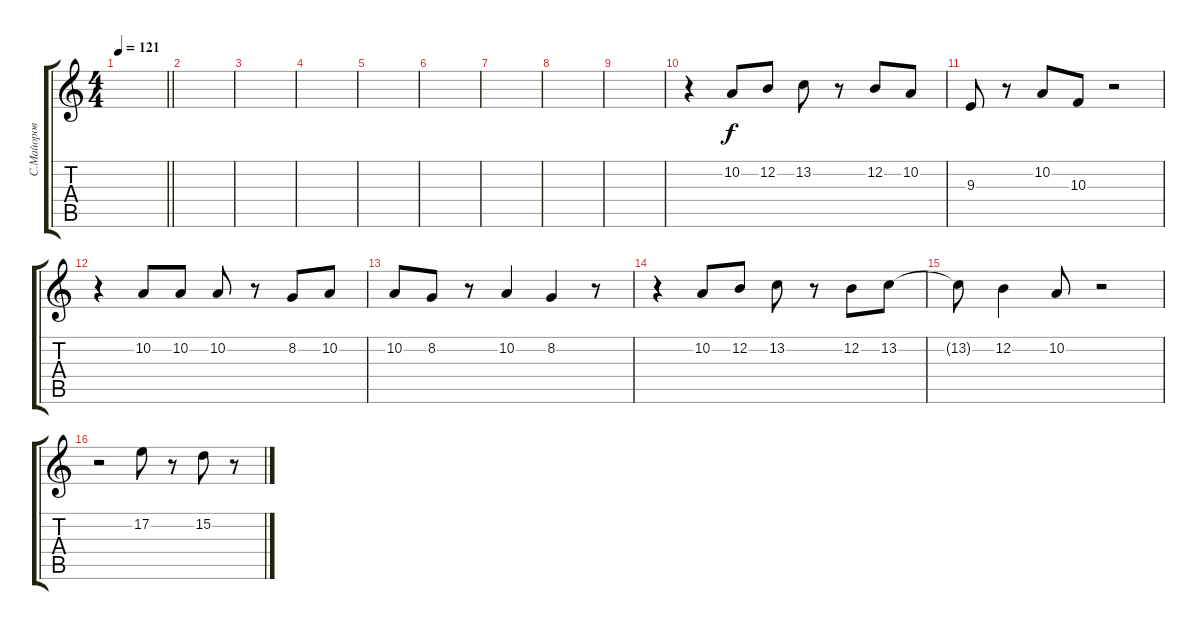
\track ("С.Майоров" "С.Майоров") {instrument tubularbells}
\staff {score tabs}
\tuning (E4 B3 G3 D3 A2 E2) {hide}
\ts (4 4)
\tempo 121
\clef g2
\barLineRight lightlight
\ks c
|
|
|
|
|
|
|
|
|
r.4 10.2.8 12.2.8 13.2.8 r.8 12.2.8 10.2.8 |
9.3.8 r.8 10.2.8 10.3.8 r.2 |
r.4 10.2.8 10.2.8 10.2.8 r.8 8.2.8 10.2.8 |
10.2.8 8.2.8 r.8 10.2.4 8.2.4 r.8 |
r.4 10.2.8 12.2.8 13.2.8 r.8 12.2.8 13.2.8 |
13.2{t}.8 12.2.4 10.2.8 r.2 |
r.2 17.2.8 r.8 15.2.8 r.8
